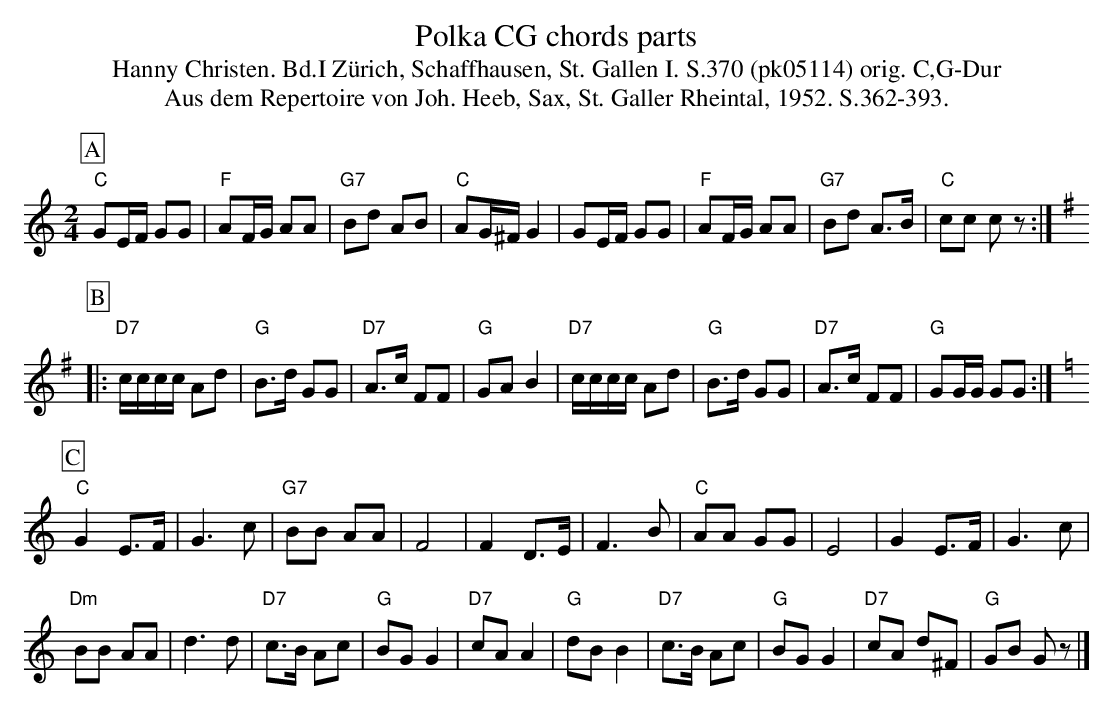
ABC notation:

X:1
T: Polka CG chords parts
T:Hanny Christen. Bd.I Zürich, Schaffhausen, St. Gallen I. S.370 (pk05114) orig. C,G-Dur
T: Aus dem Repertoire von Joh. Heeb, Sax, St. Galler Rheintal, 1952. S.362-393.
M:2/4
L:1/16
K:C %%MIDI gchordon
[P:A] "C"G2EF G2G2 | "F"A2FG A2A2 | "G7"B2d2 A2B2 | "C"A2G^F G4 | G2EF G2G2 | "F"A2FG A2A2 |  "G7"B2d2 A3B | "C"c2c2 c2z2 :| [K:G]
[P:B] |: "D7"cccc A2d2 | "G"B3d G2G2 | "D7"A3c F2F2 | "G"G2A2B4 | "D7"cccc A2d2 | "G"B3d G2G2 | "D7"A3c F2F2 | "G"G2GG G2G2 :| [K:C]
[P:C] "C"G4E3F | G6c2 | "G7"B2B2 A2A2 | F8 | F4 D3E | F6B2 | "C"A2A2 G2G2 | E8 | G4E3F | G6c2 |
"Dm"B2B2 A2A2 | d6d2 | "D7"c3B A2c2 | "G"B2G2G4 | "D7"c2A2A4 | "G"d2B2B4 | "D7"c3B A2c2 | "G"B2G2G4 | "D7"c2A2 d2^F2 | "G"G2B2 G2z2 |]
